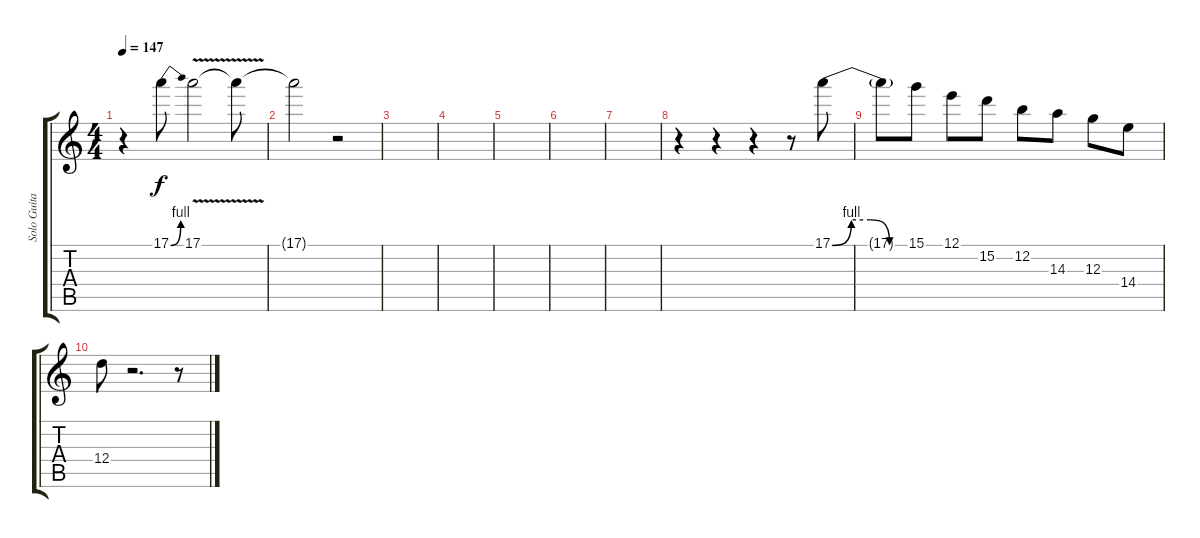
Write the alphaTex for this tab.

\track ("Solo Guitar" "Solo Guita") {instrument overdrivenguitar}
\staff {score tabs}
\tuning (E4 B3 G3 D3 A2 E2) {hide}
\ts (4 4)
\tempo 147
\clef g2
\ks c
r.4{dy f volume 10} 17.1{be (bend 0 0 60 4)}.8 17.1{v}.2 17.1{t}.8 |
17.1{t}.2 r.2 |
|
|
|
|
|
r.4 r.4 r.4 r.8 17.1{be (custom 0 0 15 4 30 4 45 0 60 0)}.8 |
17.1{t}.8 15.1.8 12.1.8 15.2.8 12.2.8 14.3.8 12.3.8 14.4.8 |
12.4.8 r.2{d} r.8
